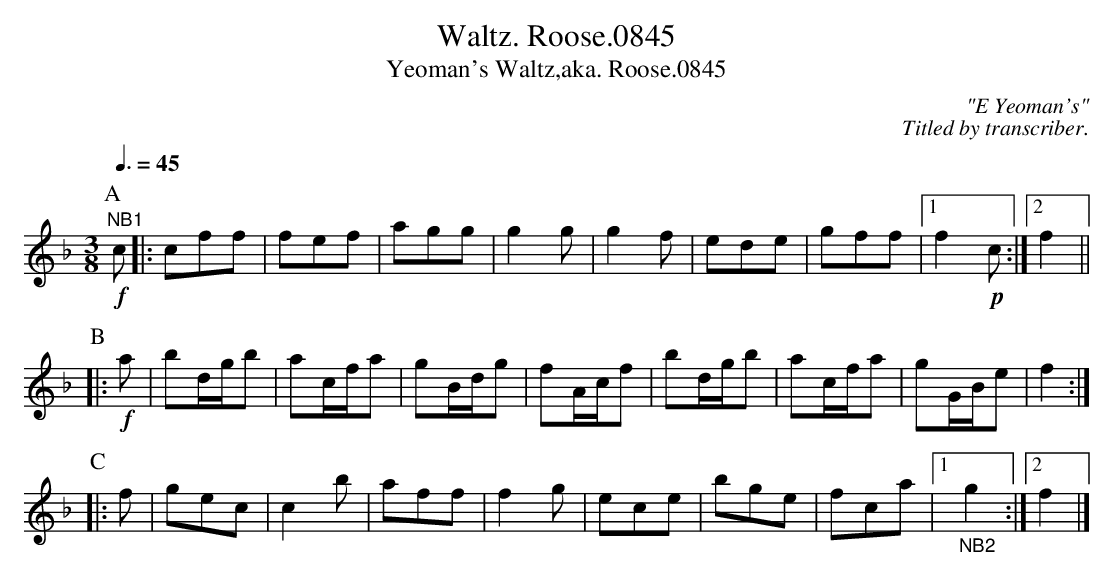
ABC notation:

X:1
T:Waltz. Roose.0845
T:Yeoman's Waltz,aka. Roose.0845
C:"E Yeoman's"
C:Titled by transcriber.
M:3/8
Q:3/8=45
L:1/16
K:F
P:A
"^NB1"!f!c2 |: c2f2f2 | f2e2f2 | a2g2g2 | g4g2 | \\
g4f2 | e2d2e2 | g2f2f2 |1 f4 !p!c2 :|2 f4 ||
P:B
|: !f!a2 | b2dgb2 | a2cfa2 | g2Bdg2 | f2Acf2 | \\
b2dgb2 | a2cfa2 | g2GBe2 | f4 :|
P:C
|: f2 | g2e2c2 | c4b2 | a2f2f2 | f4g2 | \\
e2c2e2 | b2g2e2 | f2c2a2 |1 "_NB2"g4 :|2 f4 |]
